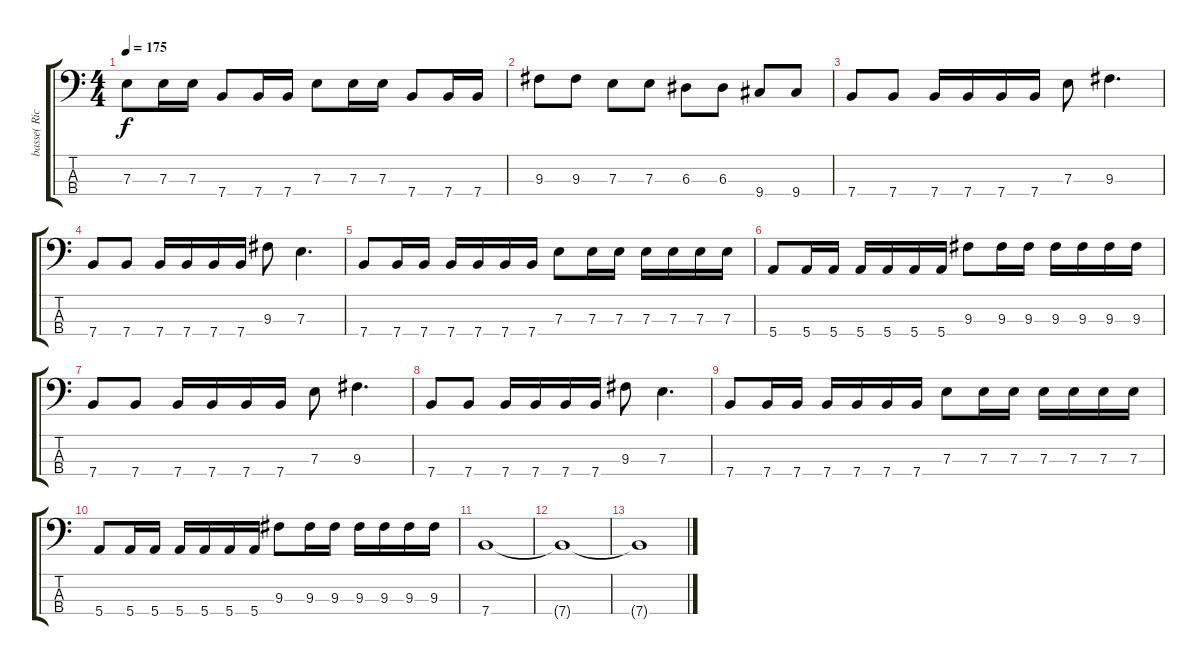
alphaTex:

\track ("basse( Rick )" "basse( Ric") {instrument electricbasspick}
\staff {score tabs}
\tuning (G2 D2 A1 E1) {hide}
\ts (4 4)
\tempo 175
\clef f4
\ks c
7.3.8{dy f} 7.3.16 7.3.16 7.4.8 7.4.16 7.4.16 7.3.8 7.3.16 7.3.16 7.4.8 7.4.16 7.4.16 |
9.3.8 9.3.8 7.3.8 7.3.8 6.3.8 6.3.8 9.4.8 9.4.8 |
7.4.8 7.4.8 7.4.16 7.4.16 7.4.16 7.4.16 7.3.8 9.3.4{d} |
7.4.8 7.4.8 7.4.16 7.4.16 7.4.16 7.4.16 9.3.8 7.3.4{d} |
7.4.8 7.4.16 7.4.16 7.4.16 7.4.16 7.4.16 7.4.16 7.3.8 7.3.16 7.3.16 7.3.16 7.3.16 7.3.16 7.3.16 |
5.4.8 5.4.16 5.4.16 5.4.16 5.4.16 5.4.16 5.4.16 9.3.8 9.3.16 9.3.16 9.3.16 9.3.16 9.3.16 9.3.16 |
7.4.8 7.4.8 7.4.16 7.4.16 7.4.16 7.4.16 7.3.8 9.3.4{d} |
7.4.8 7.4.8 7.4.16 7.4.16 7.4.16 7.4.16 9.3.8 7.3.4{d} |
7.4.8 7.4.16 7.4.16 7.4.16 7.4.16 7.4.16 7.4.16 7.3.8 7.3.16 7.3.16 7.3.16 7.3.16 7.3.16 7.3.16 |
5.4.8 5.4.16 5.4.16 5.4.16 5.4.16 5.4.16 5.4.16 9.3.8 9.3.16 9.3.16 9.3.16 9.3.16 9.3.16 9.3.16 |
7.4.1 |
7.4{t}.1 |
7.4{t}.1
